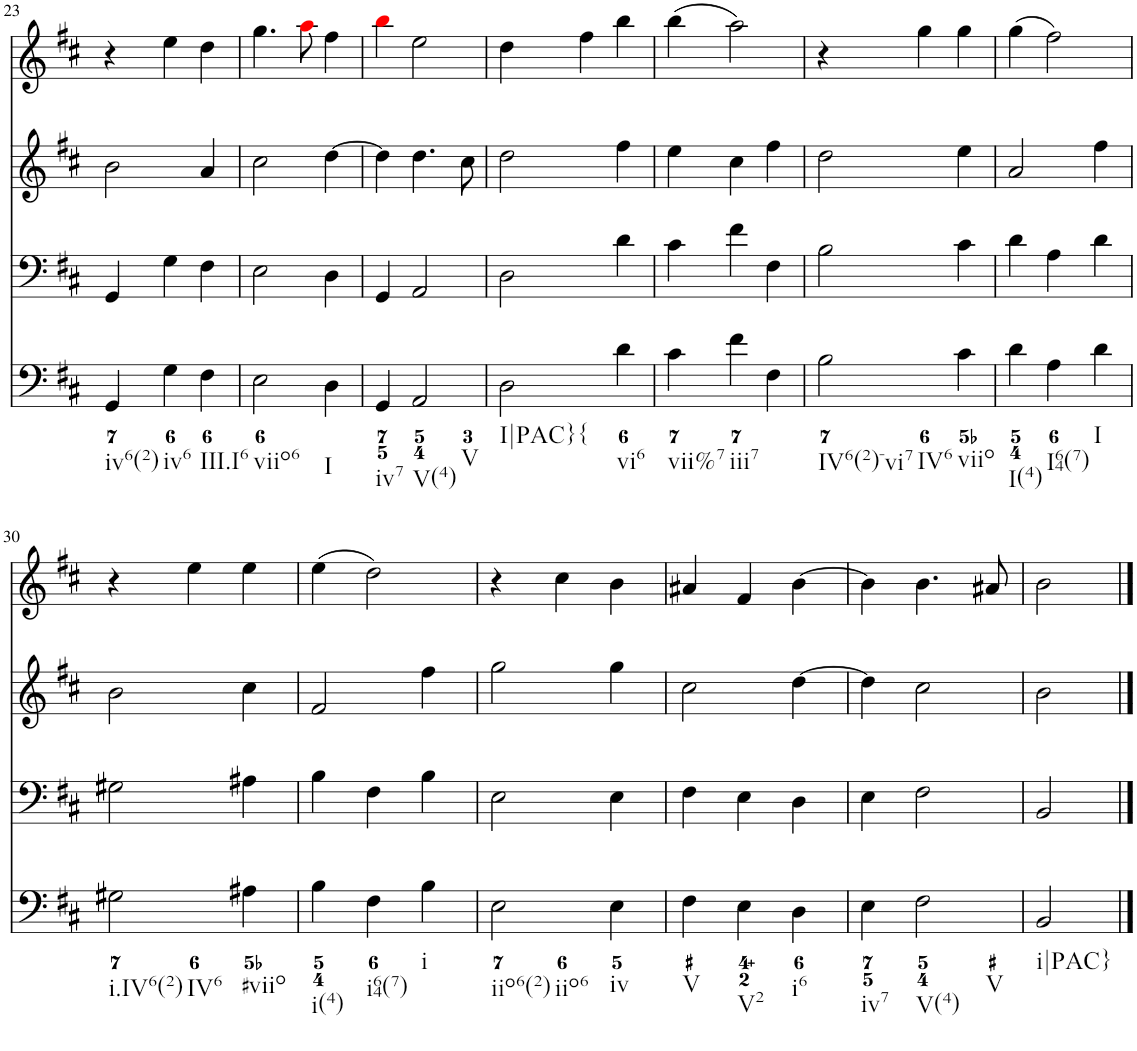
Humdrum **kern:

**kern	**kern	**kern	**kern
*part4	*part3	*part2	*part1
*staff4	*staff3	*staff2	*staff1
*I"Piano	*I"Piano	*I"Piano	*I"Piano
*I'Pno	*I'Pno	*I'Pno	*I'Pno
!!LO:PB:g=z
*clefF4	*clefF4	*clefG2	*clefG2
*k[f#c#]	*k[f#c#]	*k[f#c#]	*k[f#c#]
*b:	*b:	*b:	*b:
*M3/4	*M3/4	*M3/4	*M3/4
=23	=23	=23	=23
!LO:TX:b:t=iv6(2)	!	!	!
4GG/	4GG/	2b\	4r
!LO:TX:b:t=iv6	!	!	!
4G\	4G\	.	4ee\
!LO:TX:b:t=III.I6	!	!	!
4F#\	4F#\	4a/	4dd\
=24	=24	=24	=24
!LO:TX:b:t=viio6	!	!	!
2E\	2E\	2cc#\	4.gg\
.	.	.	8aai\
!LO:TX:b:t=I	!	!	!
4D\	4D\	[4dd\	4ff#\
=25	=25	=25	=25
!LO:TX:b:t=iv7	!	!	!
4GG/	4GG/	4dd\]	4bbi\
!LO:TX:b:t=V(4)	!	!	!
!LO:TX:b:t=V	!	!	!
2AA/	2AA/	4.dd\	2ee\
.	.	8cc#\	.
=26	=26	=26	=26
!LO:TX:b:t=I|PAC}	!	!	!
!LO:TX:b:t={	!	!	!
2D\	2D\	2dd\	4dd\
.	.	.	4ff#\
!LO:TX:b:t=vi6	!	!	!
4d\	4d\	4ff#\	4bb\
=27	=27	=27	=27
!LO:TX:b:t=vii%7	!	!	!
4c#\	4c#\	4ee\	(4bb\
!LO:TX:b:t=iii7	!	!	!
4f#\	4f#\	4cc#\	2aa\)
4F#\	4F#\	4ff#\	.
=28	=28	=28	=28
!LO:TX:b:t=IV6(2)-vi7	!	!	!
!LO:TX:b:t=IV6	!	!	!
2B\	2B\	2dd\	4r
.	.	.	4gg\
!LO:TX:b:t=viio	!	!	!
4c#\	4c#\	4ee\	4gg\
=29	=29	=29	=29
!LO:TX:b:t=I(4)	!	!	!
4d\	4d\	2a/	(4gg\
!LO:TX:b:t=I64(7)	!	!	!
4A\	4A\	.	2ff#\)
!LO:TX:b:t=I	!	!	!
4d\	4d\	4ff#\	.
!!LO:LB:g=z
=30	=30	=30	=30
!LO:TX:b:t=i.IV6(2)	!	!	!
!LO:TX:b:t=IV6	!	!	!
2G#X\	2G#X\	2b\	4r
.	.	.	4ee\
!LO:TX:b:t=#viio	!	!	!
4A#X\	4A#X\	4cc#\	4ee\
=31	=31	=31	=31
!LO:TX:b:t=i(4)	!	!	!
4B\	4B\	2f#/	(4ee\
!LO:TX:b:t=i64(7)	!	!	!
4F#\	4F#\	.	2dd\)
!LO:TX:b:t=i	!	!	!
4B\	4B\	4ff#\	.
=32	=32	=32	=32
!LO:TX:b:t=iio6(2)	!	!	!
!LO:TX:b:t=iio6	!	!	!
2E\	2E\	2gg\	4r
.	.	.	4cc#\
!LO:TX:b:t=iv	!	!	!
4E\	4E\	4gg\	4b\
=33	=33	=33	=33
!LO:TX:b:t=V	!	!	!
4F#\	4F#\	2cc#\	4a#X/
!LO:TX:b:t=V2	!	!	!
4E\	4E\	.	4f#/
!LO:TX:b:t=i6	!	!	!
4D\	4D\	[4dd\	[4b\
=34	=34	=34	=34
!LO:TX:b:t=iv7	!	!	!
4E\	4E\	4dd\]	4b\]
!LO:TX:b:t=V(4)	!	!	!
!LO:TX:b:t=V	!	!	!
2F#\	2F#\	2cc#\	4.b\
.	.	.	8a#X/
=35	=35	=35	=35
!LO:TX:b:t=i|PAC}	!	!	!
2BB/	2BB/	2b\	2b\
==	==	==	==
*-	*-	*-	*-
